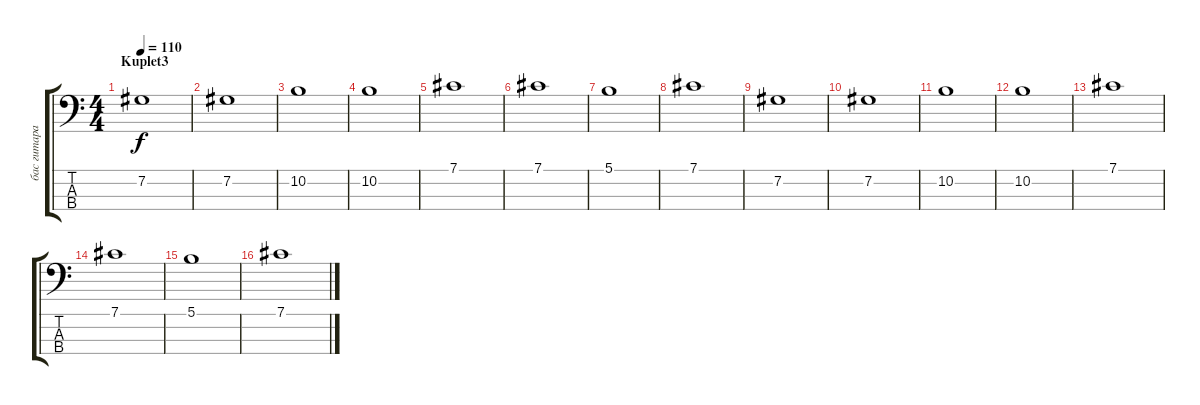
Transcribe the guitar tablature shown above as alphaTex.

\track ("бас гитара" "бас гитара") {instrument electricbassfinger}
\staff {score tabs}
\tuning (Gb2 Db2 Ab1 Eb1) {hide}
\ts (4 4)
\section ("" "Kuplet3")
\tempo 110
\clef f4
\ks c
7.2.1{dy f} |
7.2.1 |
10.2.1 |
10.2.1 |
7.1.1 |
7.1.1 |
5.1.1 |
7.1.1 |
7.2.1 |
7.2.1 |
10.2.1 |
10.2.1 |
7.1.1 |
7.1.1 |
5.1.1 |
7.1.1
